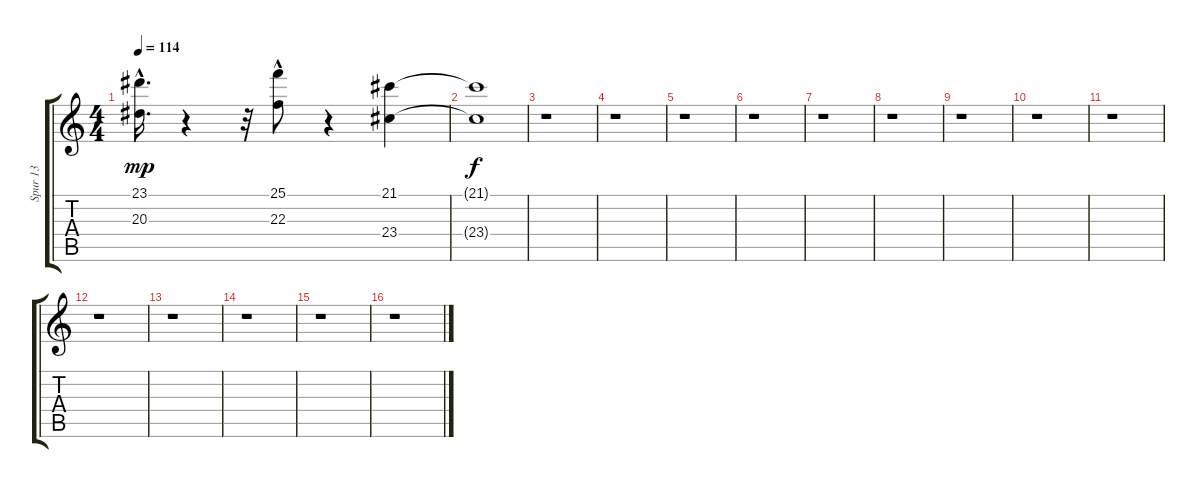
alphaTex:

\track ("Spur 13" "Spur 13") {instrument pad1newage}
\staff {score tabs}
\tuning (E4 B3 G3 D3 A2 E2) {hide}
\ts (4 4)
\tempo 114
\clef g2
\ks c
(23.1{hac} 20.3{hac}).16{d dy mp} r.4 r.32 (25.1{hac} 22.3).8 r.4 (21.1 23.4).4 |
(21.1{t} 23.4{t}).1{dy f} |
r.1 |
r.1 |
r.1 |
r.1 |
r.1 |
r.1 |
r.1 |
r.1 |
r.1 |
r.1 |
r.1 |
r.1 |
r.1 |
r.1
